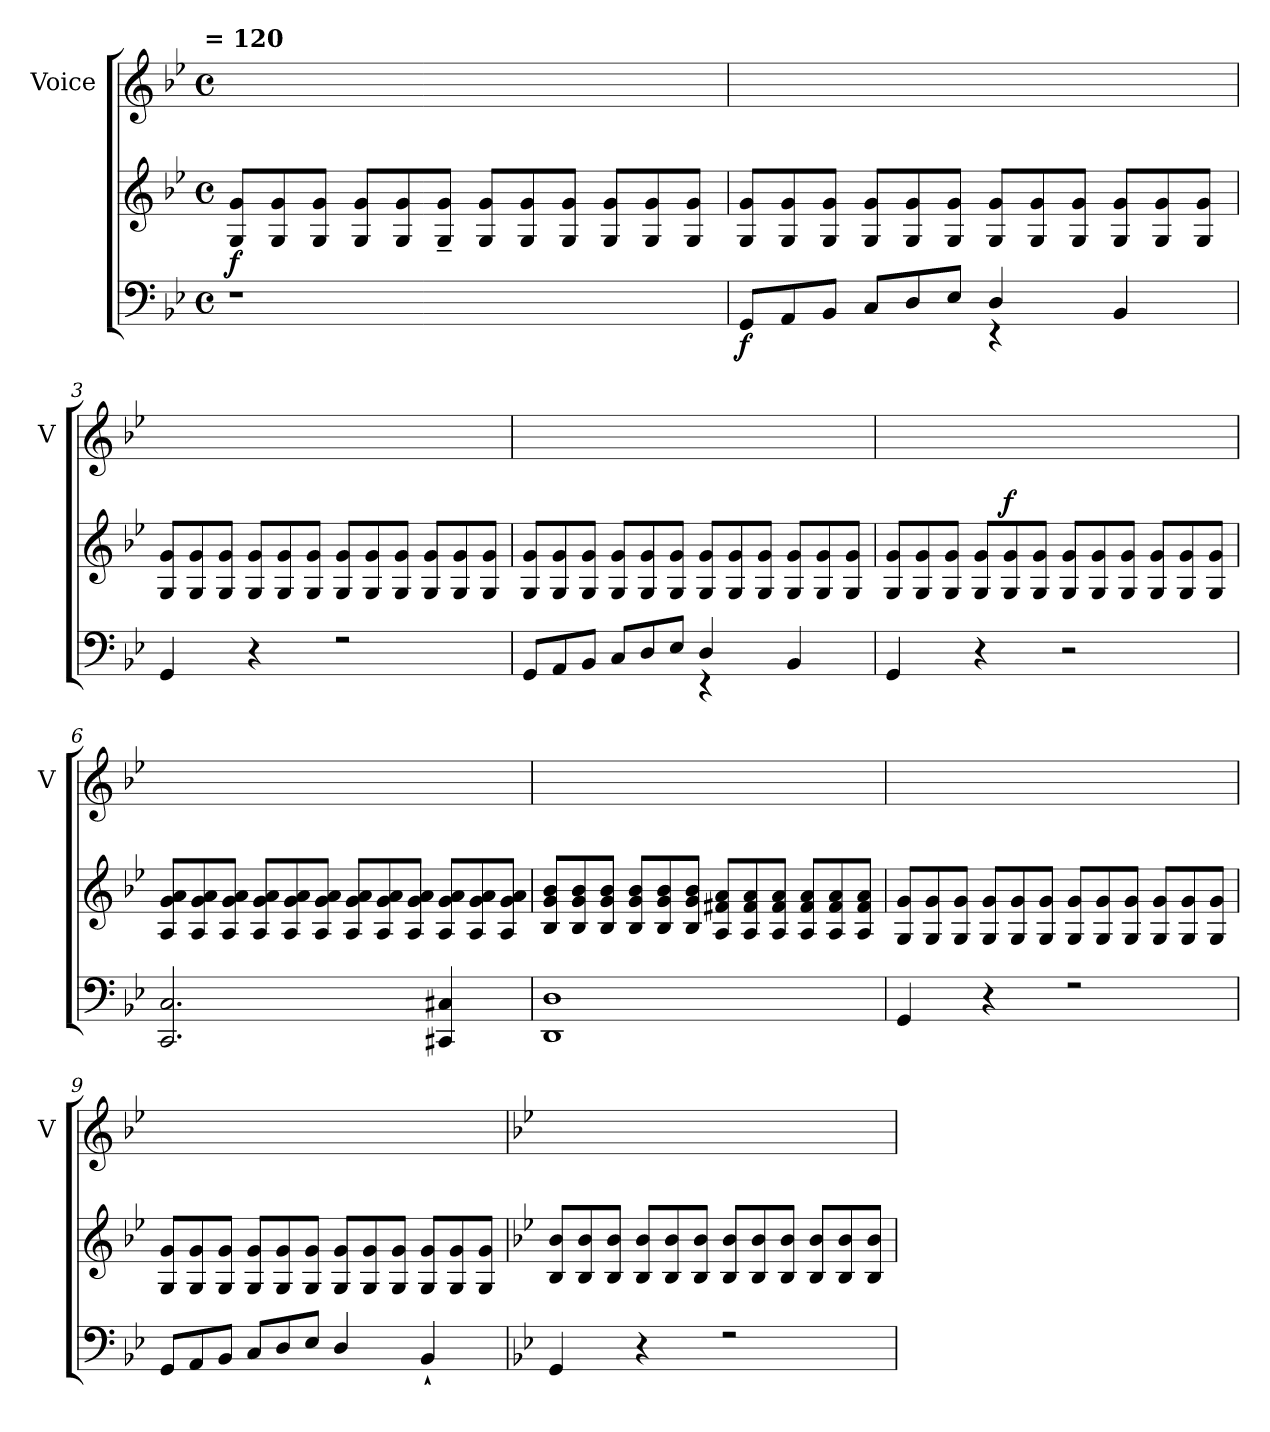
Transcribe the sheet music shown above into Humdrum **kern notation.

**kern	**kern	**dynam	**kern
*part2	*part2	*part2	*part1
*staff3	*staff2	*staff2/3	*staff1
*	*	*	*I"Voice
*	*	*	*I'V
*clefF4	*clefG2	*	*clefG2
*k[b-e-]	*k[b-e-]	*	*k[b-e-]
!!LO:TX:omd:t= = 120
*M4/4	*M4/4	*	*M4/4
*met(c)	*met(c)	*	*met(c)
*MM120	*MM120	*	*MM152
=1	=1	=1	=1
!	!	!LO:DY:b	!
1r	8G/ 8g/L	f	1ryy
.	8G/ 8g/	.	.
.	8G/ 8g/J	.	.
.	8G/ 8g/L	.	.
.	8G/ 8g/	.	.
.	8G~/ 8g~/J	.	.
.	8G/ 8g/L	.	.
.	8G/ 8g/	.	.
2ryy	8G/ 8g/J	.	2ryy
.	8G/ 8g/L	.	.
.	8G/ 8g/	.	.
.	8G/ 8g/J	.	.
=2	=2	=2	=2
*^	*	*	*
!	!	!	!LO:DY:b=2	!
8GG/L	2ryy	8G/ 8g/L	f	1ryy
8AA/	.	8G/ 8g/	.	.
8BB-/J	.	8G/ 8g/J	.	.
8C/L	.	8G/ 8g/L	.	.
8D/	4ryy	8G/ 8g/	.	.
8E-/J	.	8G/ 8g/J	.	.
4D/	4rEE	8G/ 8g/L	.	.
.	.	8G/ 8g/	.	.
8ryy	2ryy	8G/ 8g/J	.	2ryy
4BB-/	.	8G/ 8g/L	.	.
.	.	8G/ 8g/	.	.
8ryy	.	8G/ 8g/J	.	.
*v	*v	*	*	*
!!LO:LB:g=z
=3	=3	=3	=3
4GG/	8G/ 8g/L	.	1ryy
.	8G/ 8g/	.	.
8ryy	8G/ 8g/J	.	.
4r	8G/ 8g/L	.	.
.	8G/ 8g/	.	.
8ryy	8G/ 8g/J	.	.
2rF	8G/ 8g/L	.	.
.	8G/ 8g/	.	.
.	8G/ 8g/J	.	2ryy
.	8G/ 8g/L	.	.
4ryy	8G/ 8g/	.	.
.	8G/ 8g/J	.	.
!!LO:LB:g=z
=4	=4	=4	=4
*^	*	*	*
8GG/L	2ryy	8G/ 8g/L	.	1ryy
8AA/	.	8G/ 8g/	.	.
8BB-/J	.	8G/ 8g/J	.	.
8C/L	.	8G/ 8g/L	.	.
8D/	4ryy	8G/ 8g/	.	.
8E-/J	.	8G/ 8g/J	.	.
4D/	4rEE	8G/ 8g/L	.	.
.	.	8G/ 8g/	.	.
8ryy	2ryy	8G/ 8g/J	.	2ryy
4BB-/	.	8G/ 8g/L	.	.
.	.	8G/ 8g/	.	.
8ryy	.	8G/ 8g/J	.	.
*v	*v	*	*	*
=5	=5	=5	=5
4GG/	8G/ 8g/L	.	1ryy
.	8G/ 8g/	.	.
8ryy	8G/ 8g/J	.	.
4r	8G/ 8g/L	.	.
!	!	!LO:DY:a	!
.	8G/ 8g/	f	.
8ryy	8G/ 8g/J	.	.
2r	8G/ 8g/L	.	.
.	8G/ 8g/	.	.
.	8G/ 8g/J	.	2ryy
.	8G/ 8g/L	.	.
4ryy	8G/ 8g/	.	.
.	8G/ 8g/J	.	.
!!LO:LB:g=z
=6	=6	=6	=6
2.CC/ 2.C/	8A/ 8g/ 8a/L	.	1ryy
.	8A/ 8g/ 8a/	.	.
.	8A/ 8g/ 8a/J	.	.
.	8A/ 8g/ 8a/L	.	.
.	8A/ 8g/ 8a/	.	.
.	8A/ 8g/ 8a/J	.	.
4.ryy	8A/ 8g/ 8a/L	.	.
.	8A/ 8g/ 8a/	.	.
.	8A/ 8g/ 8a/J	.	2ryy
4CC#X/ 4C#X/	8A/ 8g/ 8a/L	.	.
.	8A/ 8g/ 8a/	.	.
8ryy	8A/ 8g/ 8a/J	.	.
!!LO:PB:g=z
=7	=7	=7	=7
*^	*	*	*
1D	1DD	8B-/ 8g/ 8b-/L	.	1ryy
.	.	8B-/ 8g/ 8b-/	.	.
.	.	8B-/ 8g/ 8b-/J	.	.
.	.	8B-/ 8g/ 8b-/L	.	.
.	.	8B-/ 8g/ 8b-/	.	.
.	.	8B-/ 8g/ 8b-/J	.	.
.	.	8A/ 8f#X/ 8a/L	.	.
.	.	8A/ 8f#/ 8a/	.	.
2ryy	2ryy	8A/ 8f#/ 8a/J	.	2ryy
.	.	8A/ 8f#/ 8a/L	.	.
.	.	8A/ 8f#/ 8a/	.	.
.	.	8A/ 8f#/ 8a/J	.	.
*v	*v	*	*	*
=8	=8	=8	=8
4GG/	8G/ 8g/L	.	1ryy
.	8G/ 8g/	.	.
8ryy	8G/ 8g/J	.	.
4r	8G/ 8g/L	.	.
.	8G/ 8g/	.	.
8ryy	8G/ 8g/J	.	.
2rF	8G/ 8g/L	.	.
.	8G/ 8g/	.	.
.	8G/ 8g/J	.	2ryy
.	8G/ 8g/L	.	.
4ryy	8G/ 8g/	.	.
.	8G/ 8g/J	.	.
!!LO:LB:g=z
=9	=9	=9	=9
8GG/L	8G/ 8g/L	.	1ryy
8AA/	8G/ 8g/	.	.
8BB-/J	8G/ 8g/J	.	.
8C/L	8G/ 8g/L	.	.
8D/	8G/ 8g/	.	.
8E-/J	8G/ 8g/J	.	.
4D/	8G/ 8g/L	.	.
.	8G/ 8g/	.	.
8ryy	8G/ 8g/J	.	2ryy
4BB-`/	8G/ 8g/L	.	.
.	8G/ 8g/	.	.
8ryy	8G/ 8g/J	.	.
!!LO:LB:g=z
=10	=10	=10	=10
*k[b-e-]	*k[b-e-]	*	*k[b-e-]
4GG/	8B-/ 8b-/L	.	1ryy
.	8B-/ 8b-/	.	.
8ryy	8B-/ 8b-/J	.	.
4r	8B-/ 8b-/L	.	.
.	8B-/ 8b-/	.	.
8ryy	8B-/ 8b-/J	.	.
2rF	8B-/ 8b-/L	.	.
.	8B-/ 8b-/	.	.
.	8B-/ 8b-/J	.	2ryy
.	8B-/ 8b-/L	.	.
4ryy	8B-/ 8b-/	.	.
.	8B-/ 8b-/J	.	.
=	=	=	=
*-	*-	*-	*-
